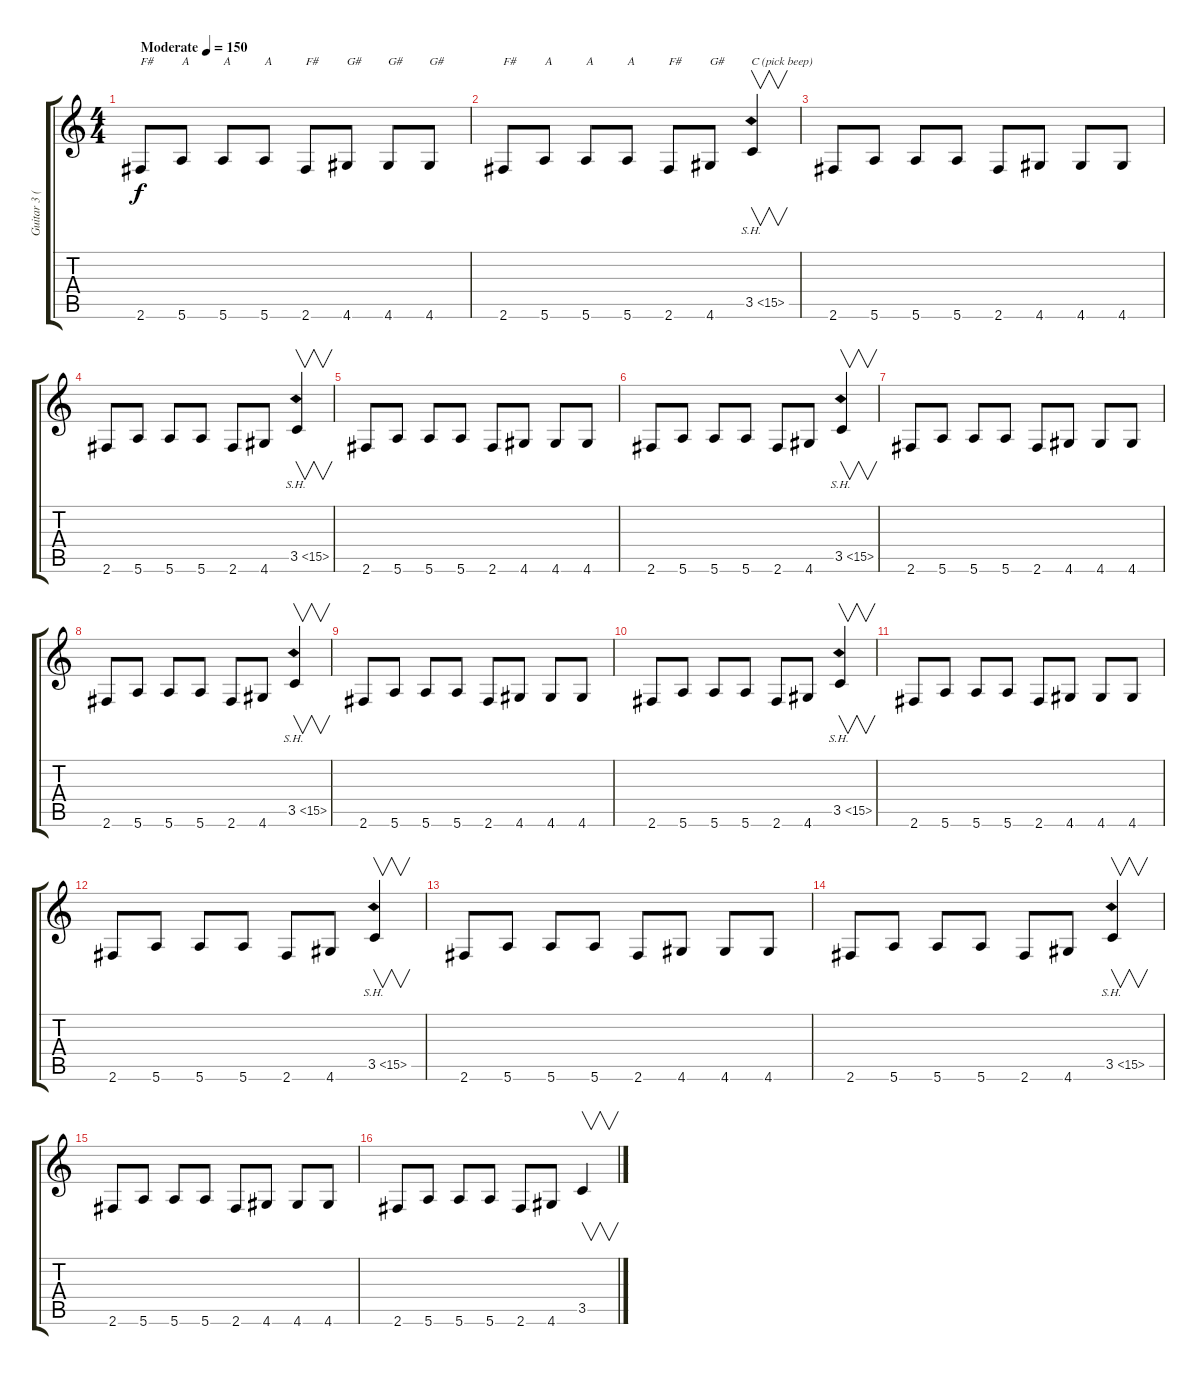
\track ("Guitar 3 (Stefko)" "Guitar 3 (") {instrument distortionguitar}
\staff {score tabs}
\tuning (E4 B3 G3 D3 A2 E2) {hide}
\ts (4 4)
\tempo (150 "Moderate")
\clef g2
\ks c
2.6.8{txt "F#" dy f instrument distortionguitar} 5.6.8{txt "A"} 5.6.8{txt "A"} 5.6.8{txt "A"} 2.6.8{txt "F#"} 4.6.8{txt "G#"} 4.6.8{txt "G#"} 4.6.8{txt "G#"} |
2.6.8{txt "F#"} 5.6.8{txt "A"} 5.6.8{txt "A"} 5.6.8{txt "A"} 2.6.8{txt "F#"} 4.6.8{txt "G#"} 3.5{sh 12}.4{v txt "C (pick beep)"} |
2.6.8 5.6.8 5.6.8 5.6.8 2.6.8 4.6.8 4.6.8 4.6.8 |
2.6.8 5.6.8 5.6.8 5.6.8 2.6.8 4.6.8 3.5{sh 12}.4{v} |
2.6.8 5.6.8 5.6.8 5.6.8 2.6.8 4.6.8 4.6.8 4.6.8 |
2.6.8 5.6.8 5.6.8 5.6.8 2.6.8 4.6.8 3.5{sh 12}.4{v} |
2.6.8 5.6.8 5.6.8 5.6.8 2.6.8 4.6.8 4.6.8 4.6.8 |
2.6.8 5.6.8 5.6.8 5.6.8 2.6.8 4.6.8 3.5{sh 12}.4{v} |
2.6.8 5.6.8 5.6.8 5.6.8 2.6.8 4.6.8 4.6.8 4.6.8 |
2.6.8 5.6.8 5.6.8 5.6.8 2.6.8 4.6.8 3.5{sh 12}.4{v} |
2.6.8 5.6.8 5.6.8 5.6.8 2.6.8 4.6.8 4.6.8 4.6.8 |
2.6.8 5.6.8 5.6.8 5.6.8 2.6.8 4.6.8 3.5{sh 12}.4{v} |
2.6.8 5.6.8 5.6.8 5.6.8 2.6.8 4.6.8 4.6.8 4.6.8 |
2.6.8 5.6.8 5.6.8 5.6.8 2.6.8 4.6.8 3.5{sh 12}.4{v} |
2.6.8 5.6.8 5.6.8 5.6.8 2.6.8 4.6.8 4.6.8 4.6.8 |
2.6.8 5.6.8 5.6.8 5.6.8 2.6.8 4.6.8 3.5.4{v}
